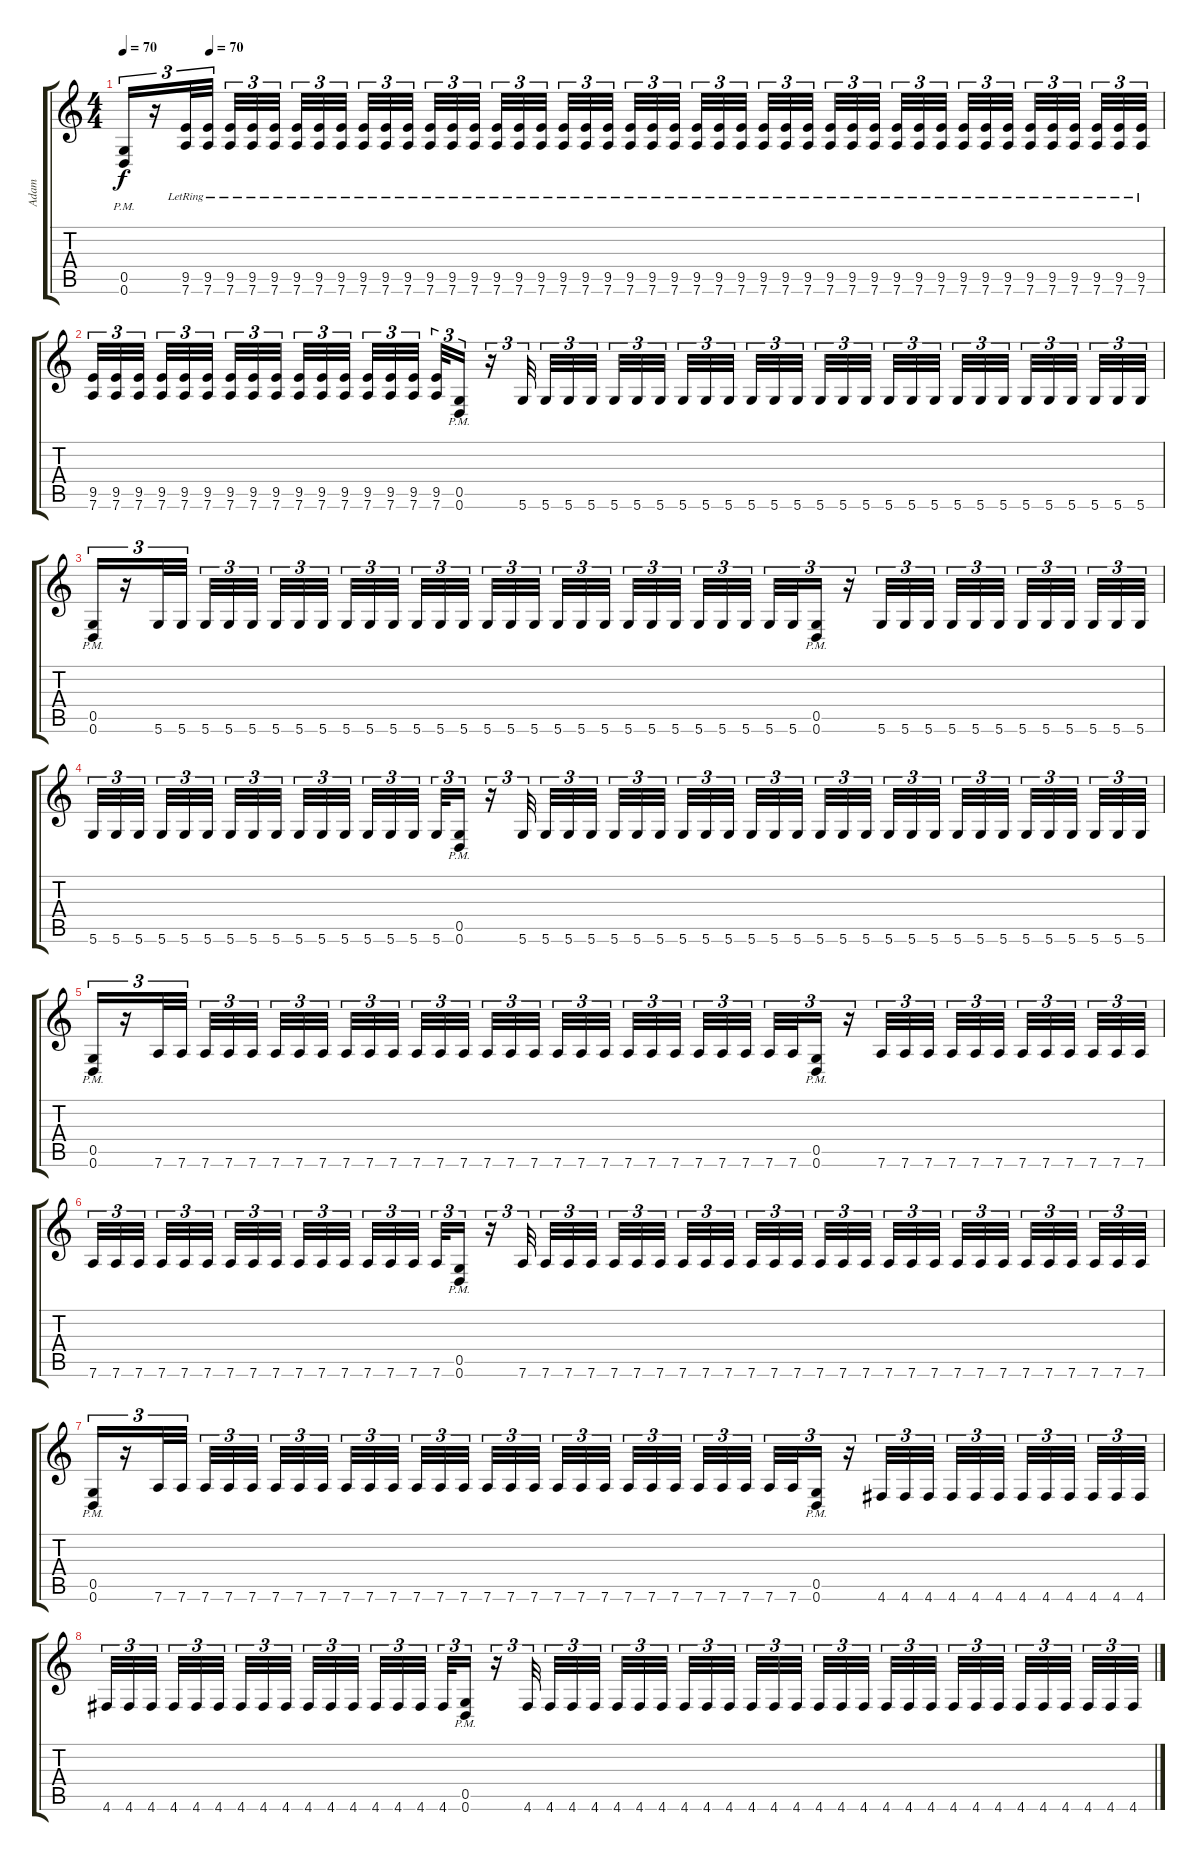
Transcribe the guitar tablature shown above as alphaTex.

\track ("Adam" "Adam") {instrument overdrivenguitar}
\staff {score tabs}
\tuning (D4 A3 F3 C3 G2 D2) {hide}
\ts (4 4)
\tempo 70
\tempo (70 0.08333333333333333)
\clef g2
\ks c
(0.5{pm} 0.6{pm}).16{tu (3 2) dy f} r.16{tu (3 2)} (9.5{lr} 7.6{lr}).32{tu (3 2)} (9.5{lr} 7.6{lr}).32{tu (3 2) beam splitsecondary} (9.5{lr} 7.6{lr}).32{tu (3 2)} (9.5{lr} 7.6{lr}).32{tu (3 2)} (9.5{lr} 7.6{lr}).32{tu (3 2) beam splitsecondary} (9.5{lr} 7.6{lr}).32{tu (3 2)} (9.5{lr} 7.6{lr}).32{tu (3 2)} (9.5{lr} 7.6{lr}).32{tu (3 2)} (9.5{lr} 7.6{lr}).32{tu (3 2)} (9.5{lr} 7.6{lr}).32{tu (3 2)} (9.5{lr} 7.6{lr}).32{tu (3 2) beam splitsecondary} (9.5{lr} 7.6{lr}).32{tu (3 2)} (9.5{lr} 7.6{lr}).32{tu (3 2)} (9.5{lr} 7.6{lr}).32{tu (3 2) beam splitsecondary} (9.5{lr} 7.6{lr}).32{tu (3 2)} (9.5{lr} 7.6{lr}).32{tu (3 2)} (9.5{lr} 7.6{lr}).32{tu (3 2) beam splitsecondary} (9.5{lr} 7.6{lr}).32{tu (3 2)} (9.5{lr} 7.6{lr}).32{tu (3 2)} (9.5{lr} 7.6{lr}).32{tu (3 2)} (9.5{lr} 7.6{lr}).32{tu (3 2)} (9.5{lr} 7.6{lr}).32{tu (3 2)} (9.5{lr} 7.6{lr}).32{tu (3 2) beam splitsecondary} (9.5{lr} 7.6{lr}).32{tu (3 2)} (9.5{lr} 7.6{lr}).32{tu (3 2)} (9.5{lr} 7.6{lr}).32{tu (3 2) beam splitsecondary} (9.5{lr} 7.6{lr}).32{tu (3 2)} (9.5{lr} 7.6{lr}).32{tu (3 2)} (9.5{lr} 7.6{lr}).32{tu (3 2) beam splitsecondary} (9.5{lr} 7.6{lr}).32{tu (3 2)} (9.5{lr} 7.6{lr}).32{tu (3 2)} (9.5{lr} 7.6{lr}).32{tu (3 2)} (9.5{lr} 7.6{lr}).32{tu (3 2)} (9.5{lr} 7.6{lr}).32{tu (3 2)} (9.5{lr} 7.6{lr}).32{tu (3 2) beam splitsecondary} (9.5{lr} 7.6{lr}).32{tu (3 2)} (9.5{lr} 7.6{lr}).32{tu (3 2)} (9.5{lr} 7.6{lr}).32{tu (3 2) beam splitsecondary} (9.5{lr} 7.6{lr}).32{tu (3 2)} (9.5{lr} 7.6{lr}).32{tu (3 2)} (9.5{lr} 7.6{lr}).32{tu (3 2) beam splitsecondary} (9.5 7.6{lr}).32{tu (3 2)} (9.5 7.6{lr}).32{tu (3 2)} (9.5 7.6{lr}).32{tu (3 2)} |
(9.5 7.6).32{tu (3 2)} (9.5 7.6).32{tu (3 2)} (9.5 7.6).32{tu (3 2) beam splitsecondary} (9.5 7.6).32{tu (3 2)} (9.5 7.6).32{tu (3 2)} (9.5 7.6).32{tu (3 2) beam splitsecondary} (9.5 7.6).32{tu (3 2)} (9.5 7.6).32{tu (3 2)} (9.5 7.6).32{tu (3 2) beam splitsecondary} (9.5 7.6).32{tu (3 2)} (9.5 7.6).32{tu (3 2)} (9.5 7.6).32{tu (3 2)} (9.5 7.6).32{tu (3 2)} (9.5 7.6).32{tu (3 2)} (9.5 7.6).32{tu (3 2) beam splitsecondary} (9.5 7.6).32{tu (3 2)} (0.5{pm} 0.6{pm}).16{tu (3 2)} r.16{tu (3 2)} 5.6.32{tu (3 2) beam splitsecondary} 5.6.32{tu (3 2)} 5.6.32{tu (3 2)} 5.6.32{tu (3 2)} 5.6.32{tu (3 2)} 5.6.32{tu (3 2)} 5.6.32{tu (3 2) beam splitsecondary} 5.6.32{tu (3 2)} 5.6.32{tu (3 2)} 5.6.32{tu (3 2) beam splitsecondary} 5.6.32{tu (3 2)} 5.6.32{tu (3 2)} 5.6.32{tu (3 2) beam splitsecondary} 5.6.32{tu (3 2)} 5.6.32{tu (3 2)} 5.6.32{tu (3 2)} 5.6.32{tu (3 2)} 5.6.32{tu (3 2)} 5.6.32{tu (3 2) beam splitsecondary} 5.6.32{tu (3 2)} 5.6.32{tu (3 2)} 5.6.32{tu (3 2) beam splitsecondary} 5.6.32{tu (3 2)} 5.6.32{tu (3 2)} 5.6.32{tu (3 2) beam splitsecondary} 5.6.32{tu (3 2)} 5.6.32{tu (3 2)} 5.6.32{tu (3 2)} |
(0.5{pm} 0.6{pm}).16{tu (3 2)} r.16{tu (3 2)} 5.6.32{tu (3 2)} 5.6.32{tu (3 2) beam splitsecondary} 5.6.32{tu (3 2)} 5.6.32{tu (3 2)} 5.6.32{tu (3 2) beam splitsecondary} 5.6.32{tu (3 2)} 5.6.32{tu (3 2)} 5.6.32{tu (3 2)} 5.6.32{tu (3 2)} 5.6.32{tu (3 2)} 5.6.32{tu (3 2) beam splitsecondary} 5.6.32{tu (3 2)} 5.6.32{tu (3 2)} 5.6.32{tu (3 2) beam splitsecondary} 5.6.32{tu (3 2)} 5.6.32{tu (3 2)} 5.6.32{tu (3 2) beam splitsecondary} 5.6.32{tu (3 2)} 5.6.32{tu (3 2)} 5.6.32{tu (3 2)} 5.6.32{tu (3 2)} 5.6.32{tu (3 2)} 5.6.32{tu (3 2) beam splitsecondary} 5.6.32{tu (3 2)} 5.6.32{tu (3 2)} 5.6.32{tu (3 2) beam splitsecondary} 5.6.32{tu (3 2)} 5.6.32{tu (3 2)} (0.5{pm} 0.6{pm}).16{tu (3 2)} r.16{tu (3 2)} 5.6.32{tu (3 2)} 5.6.32{tu (3 2)} 5.6.32{tu (3 2) beam splitsecondary} 5.6.32{tu (3 2)} 5.6.32{tu (3 2)} 5.6.32{tu (3 2) beam splitsecondary} 5.6.32{tu (3 2)} 5.6.32{tu (3 2)} 5.6.32{tu (3 2) beam splitsecondary} 5.6.32{tu (3 2)} 5.6.32{tu (3 2)} 5.6.32{tu (3 2)} |
5.6.32{tu (3 2)} 5.6.32{tu (3 2)} 5.6.32{tu (3 2) beam splitsecondary} 5.6.32{tu (3 2)} 5.6.32{tu (3 2)} 5.6.32{tu (3 2) beam splitsecondary} 5.6.32{tu (3 2)} 5.6.32{tu (3 2)} 5.6.32{tu (3 2) beam splitsecondary} 5.6.32{tu (3 2)} 5.6.32{tu (3 2)} 5.6.32{tu (3 2)} 5.6.32{tu (3 2)} 5.6.32{tu (3 2)} 5.6.32{tu (3 2) beam splitsecondary} 5.6.32{tu (3 2)} (0.5{pm} 0.6{pm}).16{tu (3 2)} r.16{tu (3 2)} 5.6.32{tu (3 2) beam splitsecondary} 5.6.32{tu (3 2)} 5.6.32{tu (3 2)} 5.6.32{tu (3 2)} 5.6.32{tu (3 2)} 5.6.32{tu (3 2)} 5.6.32{tu (3 2) beam splitsecondary} 5.6.32{tu (3 2)} 5.6.32{tu (3 2)} 5.6.32{tu (3 2) beam splitsecondary} 5.6.32{tu (3 2)} 5.6.32{tu (3 2)} 5.6.32{tu (3 2) beam splitsecondary} 5.6.32{tu (3 2)} 5.6.32{tu (3 2)} 5.6.32{tu (3 2)} 5.6.32{tu (3 2)} 5.6.32{tu (3 2)} 5.6.32{tu (3 2) beam splitsecondary} 5.6.32{tu (3 2)} 5.6.32{tu (3 2)} 5.6.32{tu (3 2) beam splitsecondary} 5.6.32{tu (3 2)} 5.6.32{tu (3 2)} 5.6.32{tu (3 2) beam splitsecondary} 5.6.32{tu (3 2)} 5.6.32{tu (3 2)} 5.6.32{tu (3 2)} |
(0.5{pm} 0.6{pm}).16{tu (3 2)} r.16{tu (3 2)} 7.6.32{tu (3 2)} 7.6.32{tu (3 2) beam splitsecondary} 7.6.32{tu (3 2)} 7.6.32{tu (3 2)} 7.6.32{tu (3 2) beam splitsecondary} 7.6.32{tu (3 2)} 7.6.32{tu (3 2)} 7.6.32{tu (3 2)} 7.6.32{tu (3 2)} 7.6.32{tu (3 2)} 7.6.32{tu (3 2) beam splitsecondary} 7.6.32{tu (3 2)} 7.6.32{tu (3 2)} 7.6.32{tu (3 2) beam splitsecondary} 7.6.32{tu (3 2)} 7.6.32{tu (3 2)} 7.6.32{tu (3 2) beam splitsecondary} 7.6.32{tu (3 2)} 7.6.32{tu (3 2)} 7.6.32{tu (3 2)} 7.6.32{tu (3 2)} 7.6.32{tu (3 2)} 7.6.32{tu (3 2) beam splitsecondary} 7.6.32{tu (3 2)} 7.6.32{tu (3 2)} 7.6.32{tu (3 2) beam splitsecondary} 7.6.32{tu (3 2)} 7.6.32{tu (3 2)} (0.5{pm} 0.6{pm}).16{tu (3 2)} r.16{tu (3 2)} 7.6.32{tu (3 2)} 7.6.32{tu (3 2)} 7.6.32{tu (3 2) beam splitsecondary} 7.6.32{tu (3 2)} 7.6.32{tu (3 2)} 7.6.32{tu (3 2) beam splitsecondary} 7.6.32{tu (3 2)} 7.6.32{tu (3 2)} 7.6.32{tu (3 2) beam splitsecondary} 7.6.32{tu (3 2)} 7.6.32{tu (3 2)} 7.6.32{tu (3 2)} |
7.6.32{tu (3 2)} 7.6.32{tu (3 2)} 7.6.32{tu (3 2) beam splitsecondary} 7.6.32{tu (3 2)} 7.6.32{tu (3 2)} 7.6.32{tu (3 2) beam splitsecondary} 7.6.32{tu (3 2)} 7.6.32{tu (3 2)} 7.6.32{tu (3 2) beam splitsecondary} 7.6.32{tu (3 2)} 7.6.32{tu (3 2)} 7.6.32{tu (3 2)} 7.6.32{tu (3 2)} 7.6.32{tu (3 2)} 7.6.32{tu (3 2) beam splitsecondary} 7.6.32{tu (3 2)} (0.5{pm} 0.6{pm}).16{tu (3 2)} r.16{tu (3 2)} 7.6.32{tu (3 2) beam splitsecondary} 7.6.32{tu (3 2)} 7.6.32{tu (3 2)} 7.6.32{tu (3 2)} 7.6.32{tu (3 2)} 7.6.32{tu (3 2)} 7.6.32{tu (3 2) beam splitsecondary} 7.6.32{tu (3 2)} 7.6.32{tu (3 2)} 7.6.32{tu (3 2) beam splitsecondary} 7.6.32{tu (3 2)} 7.6.32{tu (3 2)} 7.6.32{tu (3 2) beam splitsecondary} 7.6.32{tu (3 2)} 7.6.32{tu (3 2)} 7.6.32{tu (3 2)} 7.6.32{tu (3 2)} 7.6.32{tu (3 2)} 7.6.32{tu (3 2) beam splitsecondary} 7.6.32{tu (3 2)} 7.6.32{tu (3 2)} 7.6.32{tu (3 2) beam splitsecondary} 7.6.32{tu (3 2)} 7.6.32{tu (3 2)} 7.6.32{tu (3 2) beam splitsecondary} 7.6.32{tu (3 2)} 7.6.32{tu (3 2)} 7.6.32{tu (3 2)} |
(0.5{pm} 0.6{pm}).16{tu (3 2)} r.16{tu (3 2)} 7.6.32{tu (3 2)} 7.6.32{tu (3 2) beam splitsecondary} 7.6.32{tu (3 2)} 7.6.32{tu (3 2)} 7.6.32{tu (3 2) beam splitsecondary} 7.6.32{tu (3 2)} 7.6.32{tu (3 2)} 7.6.32{tu (3 2)} 7.6.32{tu (3 2)} 7.6.32{tu (3 2)} 7.6.32{tu (3 2) beam splitsecondary} 7.6.32{tu (3 2)} 7.6.32{tu (3 2)} 7.6.32{tu (3 2) beam splitsecondary} 7.6.32{tu (3 2)} 7.6.32{tu (3 2)} 7.6.32{tu (3 2) beam splitsecondary} 7.6.32{tu (3 2)} 7.6.32{tu (3 2)} 7.6.32{tu (3 2)} 7.6.32{tu (3 2)} 7.6.32{tu (3 2)} 7.6.32{tu (3 2) beam splitsecondary} 7.6.32{tu (3 2)} 7.6.32{tu (3 2)} 7.6.32{tu (3 2) beam splitsecondary} 7.6.32{tu (3 2)} 7.6.32{tu (3 2)} (0.5{pm} 0.6{pm}).16{tu (3 2)} r.16{tu (3 2)} 4.6.32{tu (3 2)} 4.6.32{tu (3 2)} 4.6.32{tu (3 2) beam splitsecondary} 4.6.32{tu (3 2)} 4.6.32{tu (3 2)} 4.6.32{tu (3 2) beam splitsecondary} 4.6.32{tu (3 2)} 4.6.32{tu (3 2)} 4.6.32{tu (3 2) beam splitsecondary} 4.6.32{tu (3 2)} 4.6.32{tu (3 2)} 4.6.32{tu (3 2)} |
4.6.32{tu (3 2)} 4.6.32{tu (3 2)} 4.6.32{tu (3 2) beam splitsecondary} 4.6.32{tu (3 2)} 4.6.32{tu (3 2)} 4.6.32{tu (3 2) beam splitsecondary} 4.6.32{tu (3 2)} 4.6.32{tu (3 2)} 4.6.32{tu (3 2) beam splitsecondary} 4.6.32{tu (3 2)} 4.6.32{tu (3 2)} 4.6.32{tu (3 2)} 4.6.32{tu (3 2)} 4.6.32{tu (3 2)} 4.6.32{tu (3 2) beam splitsecondary} 4.6.32{tu (3 2)} (0.5{pm} 0.6{pm}).16{tu (3 2)} r.16{tu (3 2)} 4.6.32{tu (3 2) beam splitsecondary} 4.6.32{tu (3 2)} 4.6.32{tu (3 2)} 4.6.32{tu (3 2)} 4.6.32{tu (3 2)} 4.6.32{tu (3 2)} 4.6.32{tu (3 2) beam splitsecondary} 4.6.32{tu (3 2)} 4.6.32{tu (3 2)} 4.6.32{tu (3 2) beam splitsecondary} 4.6.32{tu (3 2)} 4.6.32{tu (3 2)} 4.6.32{tu (3 2) beam splitsecondary} 4.6.32{tu (3 2)} 4.6.32{tu (3 2)} 4.6.32{tu (3 2)} 4.6.32{tu (3 2)} 4.6.32{tu (3 2)} 4.6.32{tu (3 2) beam splitsecondary} 4.6.32{tu (3 2)} 4.6.32{tu (3 2)} 4.6.32{tu (3 2) beam splitsecondary} 4.6.32{tu (3 2)} 4.6.32{tu (3 2)} 4.6.32{tu (3 2) beam splitsecondary} 4.6.32{tu (3 2)} 4.6.32{tu (3 2)} 4.6.32{tu (3 2)}
